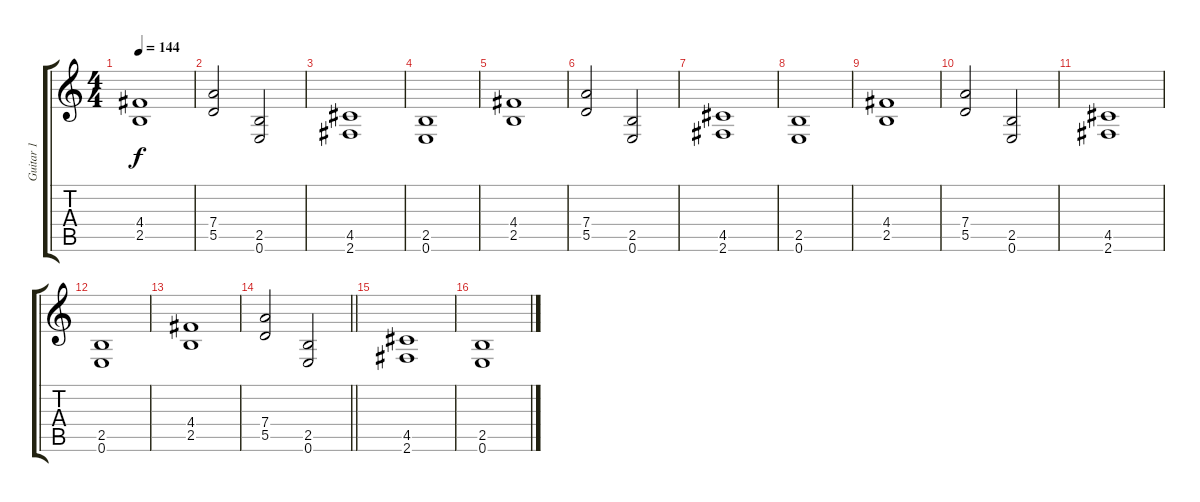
\track ("Guitar 1" "Guitar 1") {instrument distortionguitar}
\staff {score tabs}
\tuning (E4 B3 G3 D3 A2 E2) {hide}
\ts (4 4)
\tempo 144
\clef g2
\ks c
(4.4 2.5).1{dy f} |
(7.4 5.5).2 (2.5 0.6).2 |
(4.5 2.6).1 |
(2.5 0.6).1 |
(4.4 2.5).1 |
(7.4 5.5).2 (2.5 0.6).2 |
(4.5 2.6).1 |
(2.5 0.6).1 |
(4.4 2.5).1 |
(7.4 5.5).2 (2.5 0.6).2 |
(4.5 2.6).1 |
(2.5 0.6).1 |
(4.4 2.5).1 |
\barLineRight lightlight
(7.4 5.5).2 (2.5 0.6).2 |
(4.5 2.6).1 |
(2.5 0.6).1
